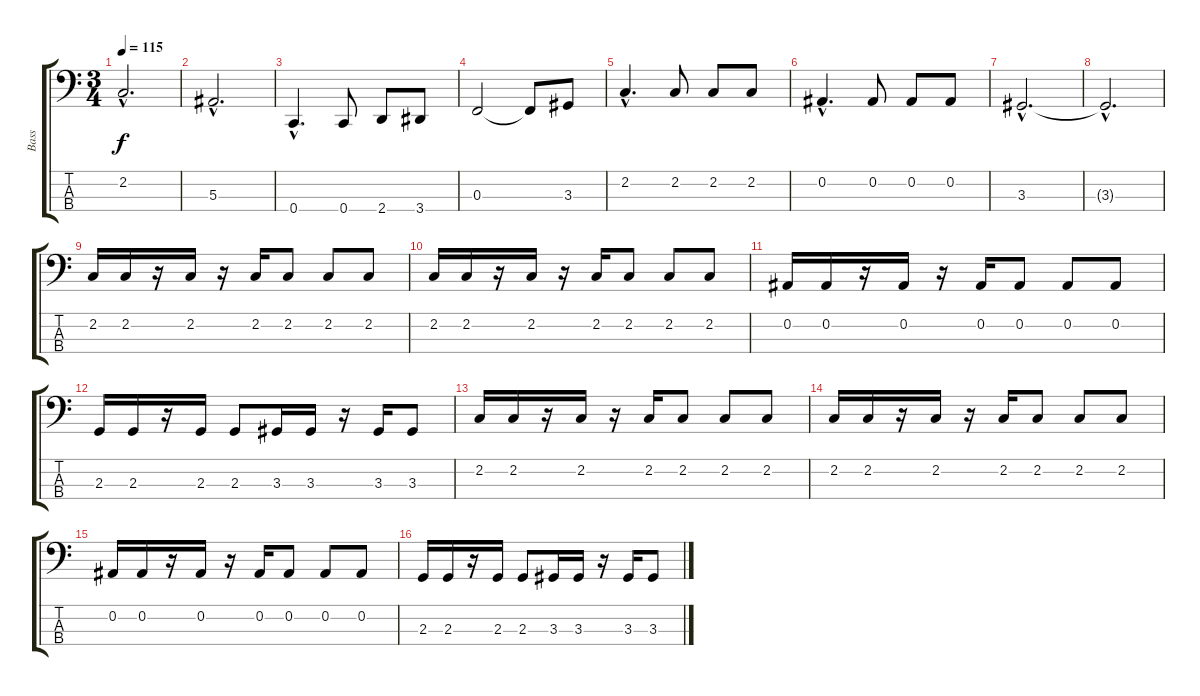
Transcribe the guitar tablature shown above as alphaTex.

\track ("Bass" "Bass") {instrument slapbass1}
\staff {score tabs}
\tuning (Eb2 Bb1 F1 C1) {hide}
\ts (3 4)
\tempo 115
\clef f4
\ks c
2.2{hac}.2{d dy f} |
5.3{hac}.2{d} |
0.4{hac}.4{d} 0.4.8 2.4.8 3.4.8 |
0.3.2 0.3{t}.8 3.3.8 |
2.2{hac}.4{d} 2.2.8 2.2.8 2.2.8 |
0.2{hac}.4{d} 0.2.8 0.2.8 0.2.8 |
3.3{hac}.2{d} |
3.3{hac t}.2{d} |
2.2.16 2.2.16 r.16 2.2.16 r.16 2.2.16 2.2.8 2.2.8 2.2.8 |
2.2.16 2.2.16 r.16 2.2.16 r.16 2.2.16 2.2.8 2.2.8 2.2.8 |
0.2.16 0.2.16 r.16 0.2.16 r.16 0.2.16 0.2.8 0.2.8 0.2.8 |
2.3.16 2.3.16 r.16 2.3.16 2.3.8 3.3.16 3.3.16 r.16 3.3.16 3.3.8 |
2.2.16 2.2.16 r.16 2.2.16 r.16 2.2.16 2.2.8 2.2.8 2.2.8 |
2.2.16 2.2.16 r.16 2.2.16 r.16 2.2.16 2.2.8 2.2.8 2.2.8 |
0.2.16 0.2.16 r.16 0.2.16 r.16 0.2.16 0.2.8 0.2.8 0.2.8 |
2.3.16 2.3.16 r.16 2.3.16 2.3.8 3.3.16 3.3.16 r.16 3.3.16 3.3.8
